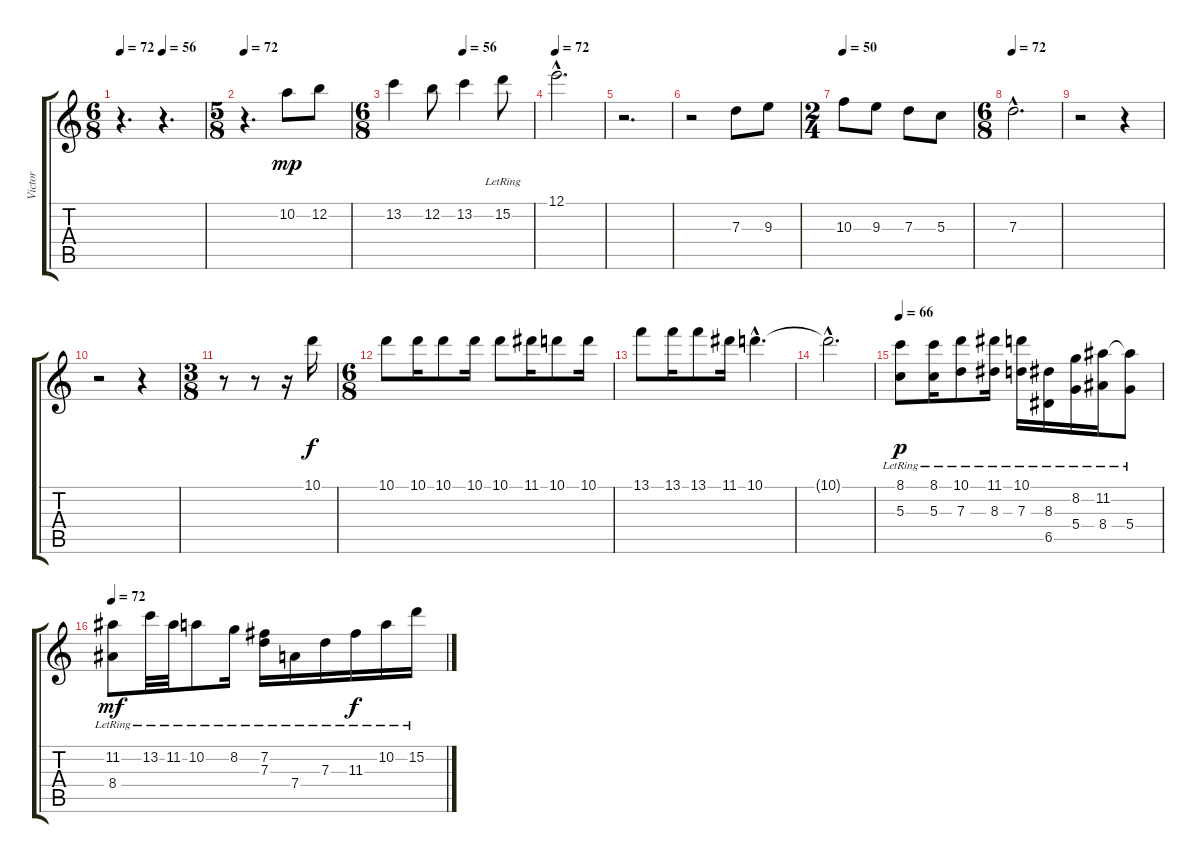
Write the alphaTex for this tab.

\track ("Victor" "Victor") {instrument acousticgrandpiano}
\staff {score tabs}
\tuning (E5 B4 G4 D4 A3 E3) {hide}
\ts (6 8)
\tempo 72
\tempo (56 0.5)
\clef g2
\ks c
r.4{d dy mp} r.4{d} |
\ts (5 8)
\tempo 72
r.4{d} 10.2.8 12.2.8 |
\ts (6 8)
\tempo (56 0.5)
13.2.4 12.2.8 13.2.4 15.2{lr}.8 |
\tempo 72
12.1{hac}.2{d} |
\section ("" "")
r.2{d} |
r.2 7.3.8 9.3.8 |
\ts (2 4)
\tempo 50
10.3.8 9.3.8 7.3.8 5.3.8 |
\ts (6 8)
\tempo 72
7.3{hac}.2{d} |
r.2 r.4 |
r.2 r.4 |
\ts (3 8)
r.8 r.8 r.16 10.1.16{dy f} |
\ts (6 8)
\section ("" "")
10.1.8 10.1.16 10.1.8 10.1.16 10.1.8 11.1.16 10.1.8 10.1.16 |
13.1.8 13.1.16 13.1.8 11.1.16 10.1{hac}.4{d} |
10.1{hac t}.2{d} |
\tempo 66
(8.1{lr} 5.3{lr}).8{dy p} (8.1{lr} 5.3{lr}).16 (10.1{lr} 7.3{lr}).8 (11.1{lr} 8.3{lr}).16 (10.1{lr} 7.3{lr}).16 (8.3{lr} 6.5{lr}).16 (8.2{lr} 5.4{lr}).16 (11.2{lr} 8.4{lr}).16 (11.2{t} 5.4{lr}).8 |
\tempo 72
(11.2{lr} 8.4{lr}).8{dy mf} 13.2{lr}.32 11.2{lr}.32 10.2{lr}.8 8.2{lr}.16 (7.2{lr} 7.3{lr}).16 7.4{lr}.16 7.3{lr}.16 11.3{lr}.16{dy f} 10.2{lr}.16 15.2{lr}.16
